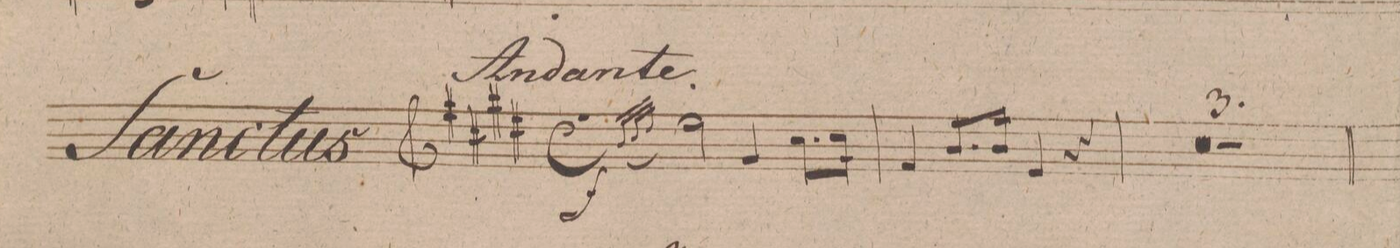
**kern	**dynam
*I"Violino 2do	*
*clefG2	*
*k[f#c#g#d#]	*
*met(c)	*
*M4/4	*
(<16qqb/LL	.
32qqcc#/L	.
32qqdd#/JJJ)	.
*2\right	*
2ee\	f
*4\right	*
4g#/	.
*8\right	*
8.cc#\L	.
16cc#\Jk	.
=2	=2
4f#/	.
8.bL/	.
16b\Jk	.
4e/	.
4r	.
=3	=3
0r	.
=4	=4
=5	=5
1r	.
=6	=6
*-	*-
